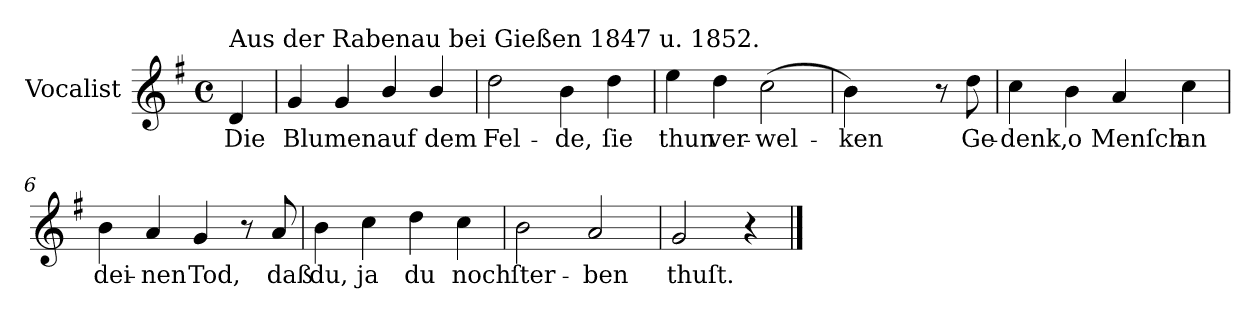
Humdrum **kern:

**kern	**text
*part1	*part1
*staff1	*staff1
*I"Vocalist	*
*k[f#]	*
*G:	*
*M4/4	*
*met(c)	*
=	=
!LO:TX:a:t=Aus der Rabenau bei Gießen 1847 u. 1852.	!
4d	Die
=1	=1
4g	Blumen
4g	.
4b/	auf
4b/	dem
=2	=2
2dd	Fel-
4b	-de,
4dd	ſie
=3	=3
4ee	thun
4dd	ver-
(2cc	-wel-
=4	=4
!LO:N:vis=4	!
2.b)	-ken
8r	.
8dd	Ge-
=5	=5
4cc	-denk,
4b	o
4a	Menſch
4cc	an
=6	=6
4b	dei-
4a	-nen
4g	Tod,
8r	.
8a	daß
=7	=7
4b	du,
4cc	ja
4dd	du
4cc	noch
=8	=8
2b	ſter-
2a	-ben
=9	=9
2g	thuſt.
4r	.
==	==
*-	*-
